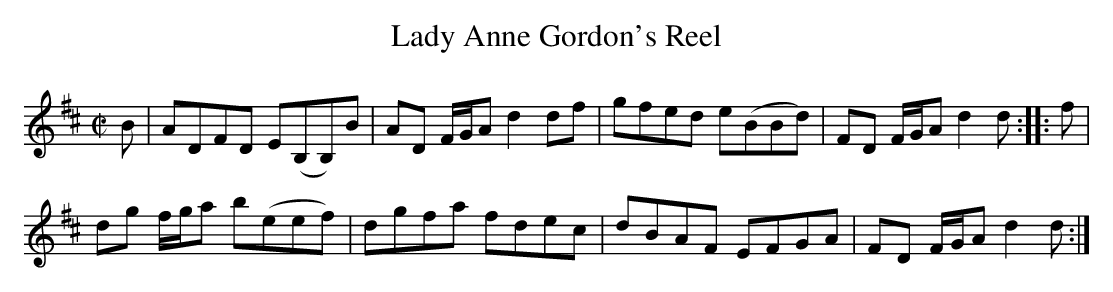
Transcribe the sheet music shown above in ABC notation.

X:1
T:Lady Anne Gordon's Reel
L:1/8
M:C|
K:D
B|ADFD     E(B,B,)B|AD F/G/A d2df|gfed e(BBd)|FD F/G/A d2d::f|
  dg f/g/a b(eef)  |dgfa     fdec|dBAF EFGA  |FD F/G/A d2d:|
